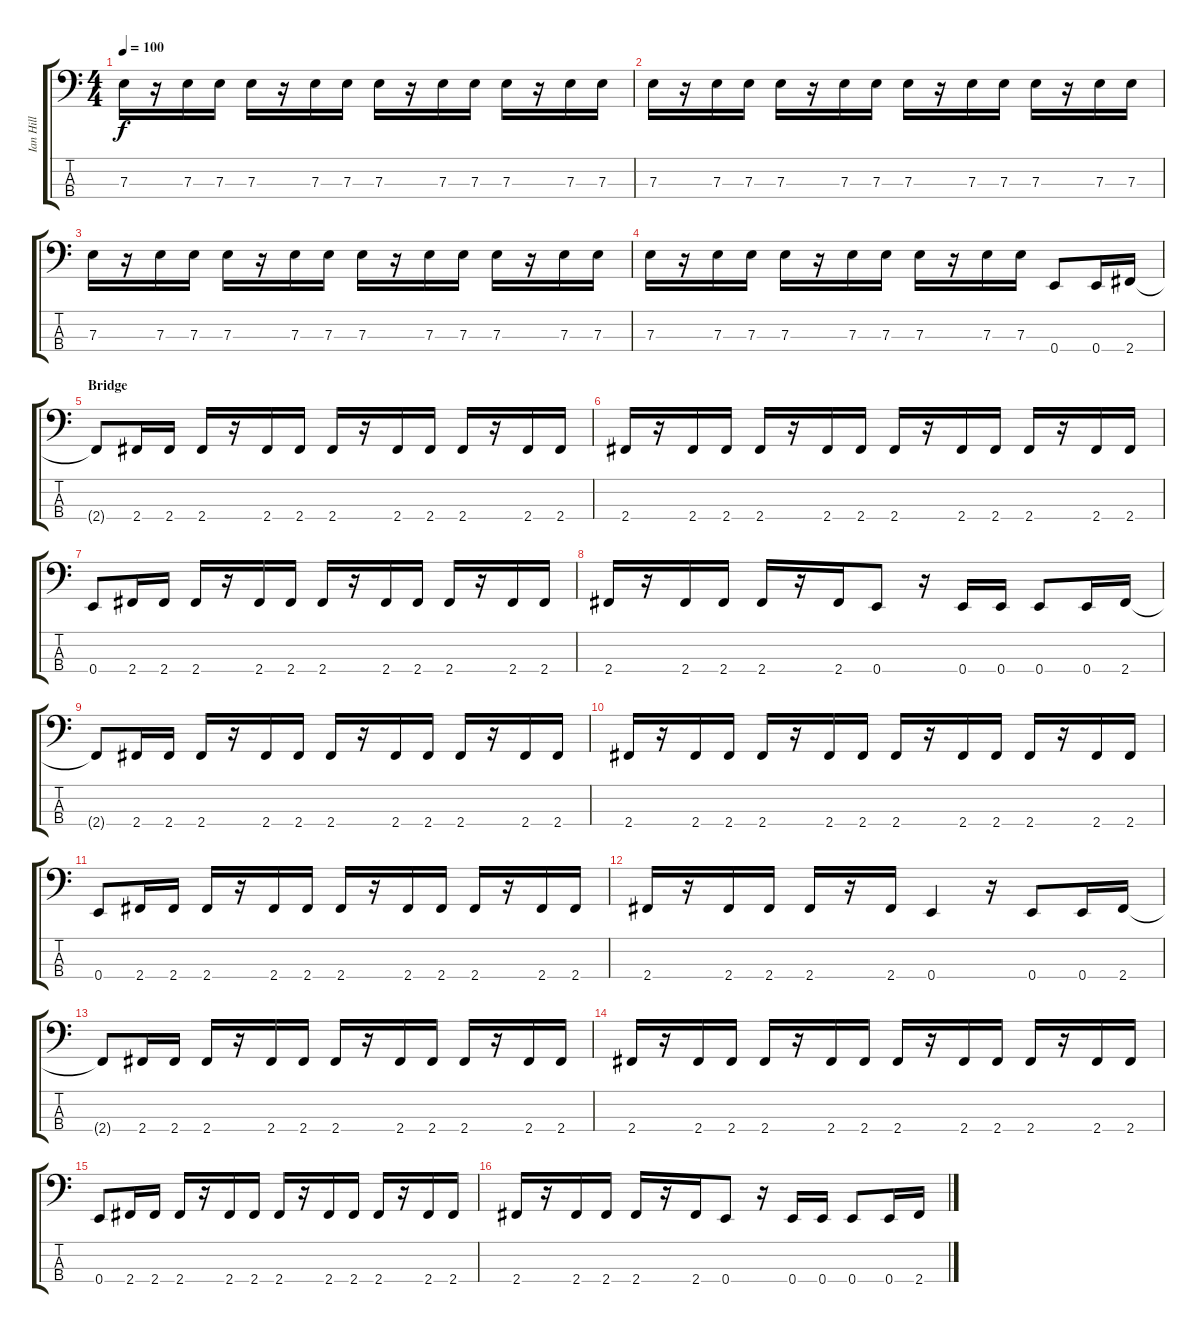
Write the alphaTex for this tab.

\track ("Ian Hill" "Ian Hill") {instrument electricbasspick}
\staff {score tabs}
\tuning (G2 D2 A1 E1) {hide}
\ts (4 4)
\tempo 100
\clef f4
\ks c
7.3.16{dy f} r.16 7.3.16 7.3.16 7.3.16 r.16 7.3.16 7.3.16 7.3.16 r.16 7.3.16 7.3.16 7.3.16 r.16 7.3.16 7.3.16 |
7.3.16 r.16 7.3.16 7.3.16 7.3.16 r.16 7.3.16 7.3.16 7.3.16 r.16 7.3.16 7.3.16 7.3.16 r.16 7.3.16 7.3.16 |
7.3.16 r.16 7.3.16 7.3.16 7.3.16 r.16 7.3.16 7.3.16 7.3.16 r.16 7.3.16 7.3.16 7.3.16 r.16 7.3.16 7.3.16 |
7.3.16 r.16 7.3.16 7.3.16 7.3.16 r.16 7.3.16 7.3.16 7.3.16 r.16 7.3.16 7.3.16 0.4.8 0.4.16 2.4.16 |
\section ("" "Bridge")
2.4{t}.8 2.4.16 2.4.16 2.4.16 r.16 2.4.16 2.4.16 2.4.16 r.16 2.4.16 2.4.16 2.4.16 r.16 2.4.16 2.4.16 |
2.4.16 r.16 2.4.16 2.4.16 2.4.16 r.16 2.4.16 2.4.16 2.4.16 r.16 2.4.16 2.4.16 2.4.16 r.16 2.4.16 2.4.16 |
0.4.8 2.4.16 2.4.16 2.4.16 r.16 2.4.16 2.4.16 2.4.16 r.16 2.4.16 2.4.16 2.4.16 r.16 2.4.16 2.4.16 |
2.4.16 r.16 2.4.16 2.4.16 2.4.16 r.16 2.4.16 0.4.8 r.16 0.4.16 0.4.16 0.4.8 0.4.16 2.4.16 |
2.4{t}.8 2.4.16 2.4.16 2.4.16 r.16 2.4.16 2.4.16 2.4.16 r.16 2.4.16 2.4.16 2.4.16 r.16 2.4.16 2.4.16 |
2.4.16 r.16 2.4.16 2.4.16 2.4.16 r.16 2.4.16 2.4.16 2.4.16 r.16 2.4.16 2.4.16 2.4.16 r.16 2.4.16 2.4.16 |
0.4.8 2.4.16 2.4.16 2.4.16 r.16 2.4.16 2.4.16 2.4.16 r.16 2.4.16 2.4.16 2.4.16 r.16 2.4.16 2.4.16 |
2.4.16 r.16 2.4.16 2.4.16 2.4.16 r.16 2.4.16 0.4.4 r.16 0.4.8 0.4.16 2.4.16 |
2.4{t}.8 2.4.16 2.4.16 2.4.16 r.16 2.4.16 2.4.16 2.4.16 r.16 2.4.16 2.4.16 2.4.16 r.16 2.4.16 2.4.16 |
2.4.16 r.16 2.4.16 2.4.16 2.4.16 r.16 2.4.16 2.4.16 2.4.16 r.16 2.4.16 2.4.16 2.4.16 r.16 2.4.16 2.4.16 |
0.4.8 2.4.16 2.4.16 2.4.16 r.16 2.4.16 2.4.16 2.4.16 r.16 2.4.16 2.4.16 2.4.16 r.16 2.4.16 2.4.16 |
2.4.16 r.16 2.4.16 2.4.16 2.4.16 r.16 2.4.16 0.4.8 r.16 0.4.16 0.4.16 0.4.8 0.4.16 2.4.16
